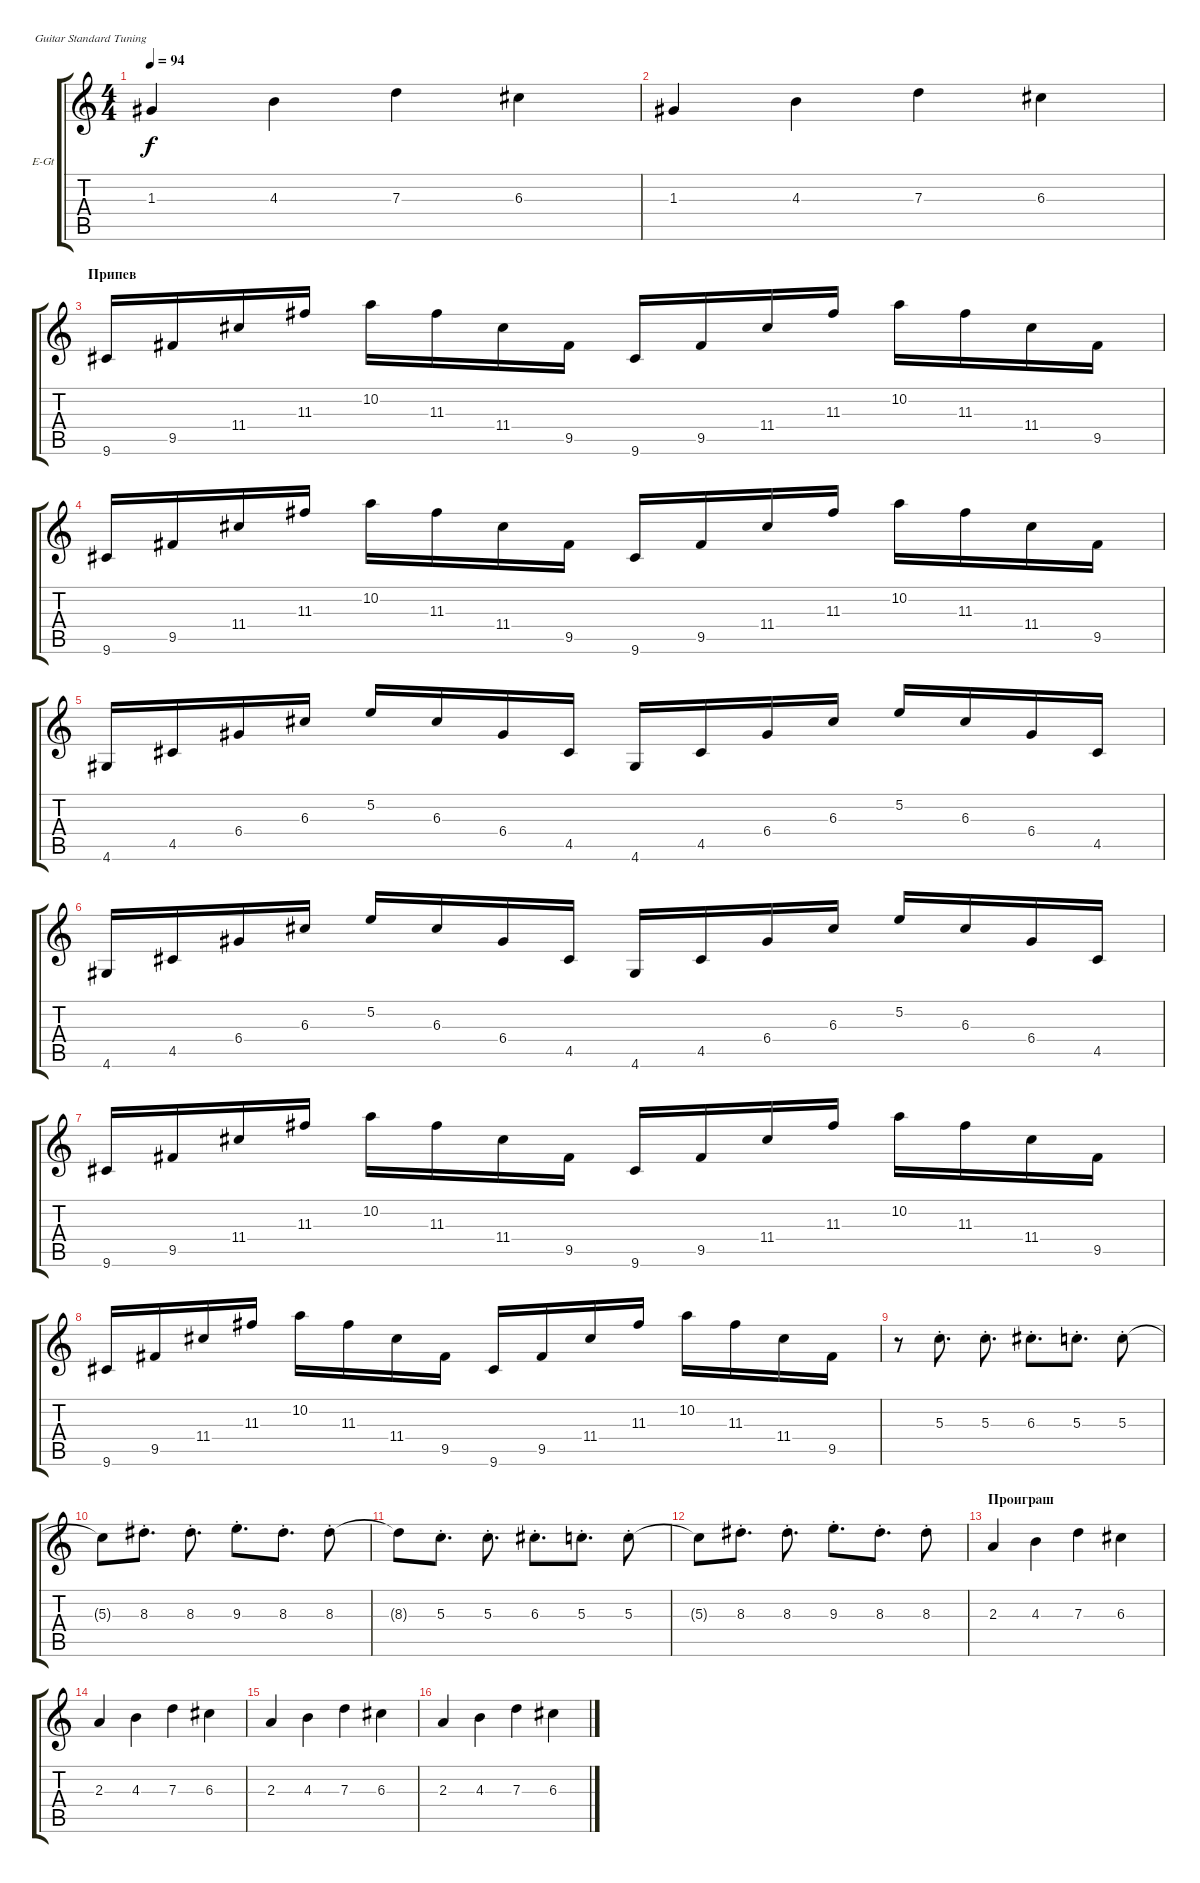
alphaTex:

\defaultSystemsLayout 4
\bracketExtendMode groupsimilarinstruments
\firstSystemTrackNameOrientation horizontal
\otherSystemsTrackNameOrientation horizontal
\track ("Г. Каспарян" "E-Gt") {instrument electricguitarclean}
\staff {score tabs}
\tuning (E4 B3 G3 D3 A2 E2)
\ts (4 4)
\tempo 94
\clef g2
\ks c
1.3.4{dy f} 4.3.4 7.3.4 6.3.4 |
1.3.4 4.3.4 7.3.4 6.3.4 |
\section ("" "Припев")
9.6.16 9.5.16 11.4.16 11.3.16 10.2.16 11.3.16 11.4.16 9.5.16 9.6.16 9.5.16 11.4.16 11.3.16 10.2.16 11.3.16 11.4.16 9.5.16 |
9.6.16 9.5.16 11.4.16 11.3.16 10.2.16 11.3.16 11.4.16 9.5.16 9.6.16 9.5.16 11.4.16 11.3.16 10.2.16 11.3.16 11.4.16 9.5.16 |
4.6.16 4.5.16 6.4.16 6.3.16 5.2.16 6.3.16 6.4.16 4.5.16 4.6.16 4.5.16 6.4.16 6.3.16 5.2.16 6.3.16 6.4.16 4.5.16 |
4.6.16 4.5.16 6.4.16 6.3.16 5.2.16 6.3.16 6.4.16 4.5.16 4.6.16 4.5.16 6.4.16 6.3.16 5.2.16 6.3.16 6.4.16 4.5.16 |
9.6.16 9.5.16 11.4.16 11.3.16 10.2.16 11.3.16 11.4.16 9.5.16 9.6.16 9.5.16 11.4.16 11.3.16 10.2.16 11.3.16 11.4.16 9.5.16 |
9.6.16 9.5.16 11.4.16 11.3.16 10.2.16 11.3.16 11.4.16 9.5.16 9.6.16 9.5.16 11.4.16 11.3.16 10.2.16 11.3.16 11.4.16 9.5.16 |
r.8 5.3{st}.8{d} 5.3{st}.8{d} 6.3{st}.8{d} 5.3{st}.8{d} 5.3{st}.8 |
5.3{t}.8 8.3{st}.8{d} 8.3{st}.8{d} 9.3{st}.8{d} 8.3{st}.8{d} 8.3{st}.8 |
8.3{t}.8 5.3{st}.8{d} 5.3{st}.8{d} 6.3{st}.8{d} 5.3{st}.8{d} 5.3{st}.8 |
5.3{t}.8 8.3{st}.8{d} 8.3{st}.8{d} 9.3{st}.8{d} 8.3{st}.8{d} 8.3{st}.8 |
\section ("" "Проиграш")
2.3.4 4.3.4 7.3.4 6.3.4 |
2.3.4 4.3.4 7.3.4 6.3.4 |
2.3.4 4.3.4 7.3.4 6.3.4 |
2.3.4 4.3.4 7.3.4 6.3.4
